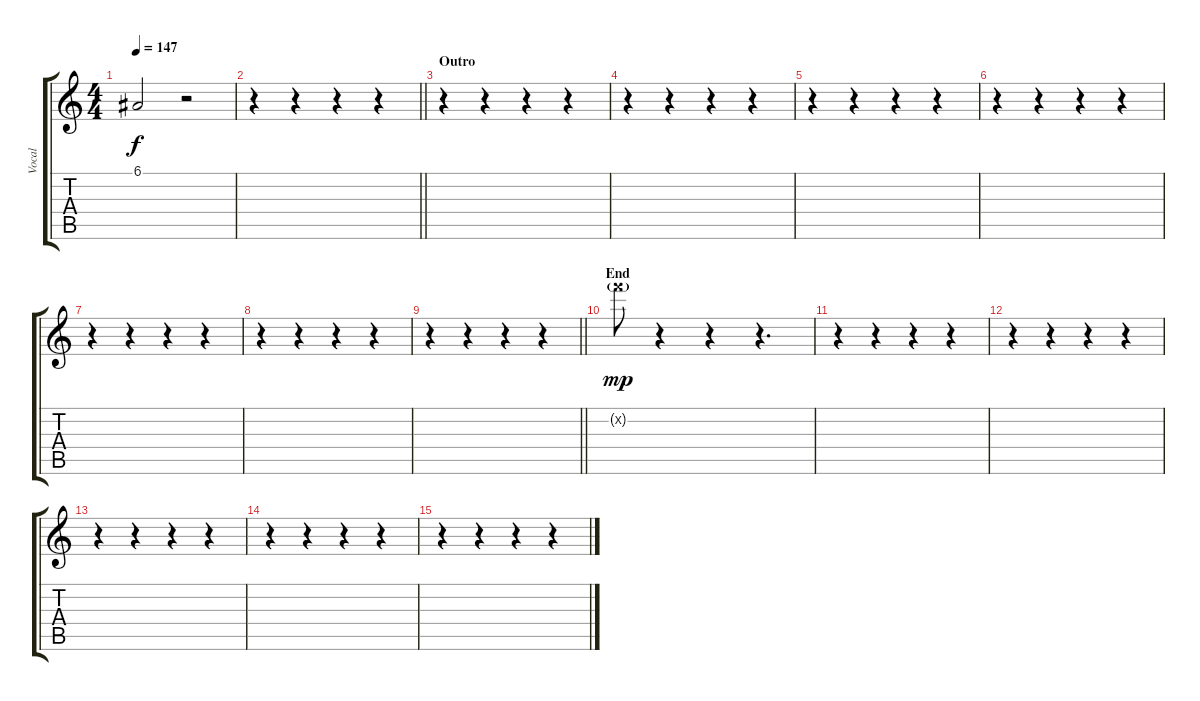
\track ("Vocal" "Vocal") {instrument clarinet}
\staff {score tabs}
\tuning (E4 B3 G3 D3 A2 E2) {hide}
\ts (4 4)
\tempo 147
\clef g2
\ks c
6.1{t}.2{dy f} r.2 |
\barLineRight lightlight
r.4 r.4 r.4 r.4 |
\section ("" "Outro")
r.4 r.4 r.4 r.4 |
r.4 r.4 r.4 r.4 |
r.4 r.4 r.4 r.4 |
r.4 r.4 r.4 r.4 |
r.4 r.4 r.4 r.4 |
r.4 r.4 r.4 r.4 |
\barLineRight lightlight
r.4 r.4 r.4 r.4 |
\section ("" "End")
30.2{g x}.8{dy mp} r.4 r.4 r.4{d} |
r.4 r.4 r.4 r.4 |
r.4 r.4 r.4 r.4 |
r.4 r.4 r.4 r.4 |
r.4 r.4 r.4 r.4 |
r.4 r.4 r.4 r.4
